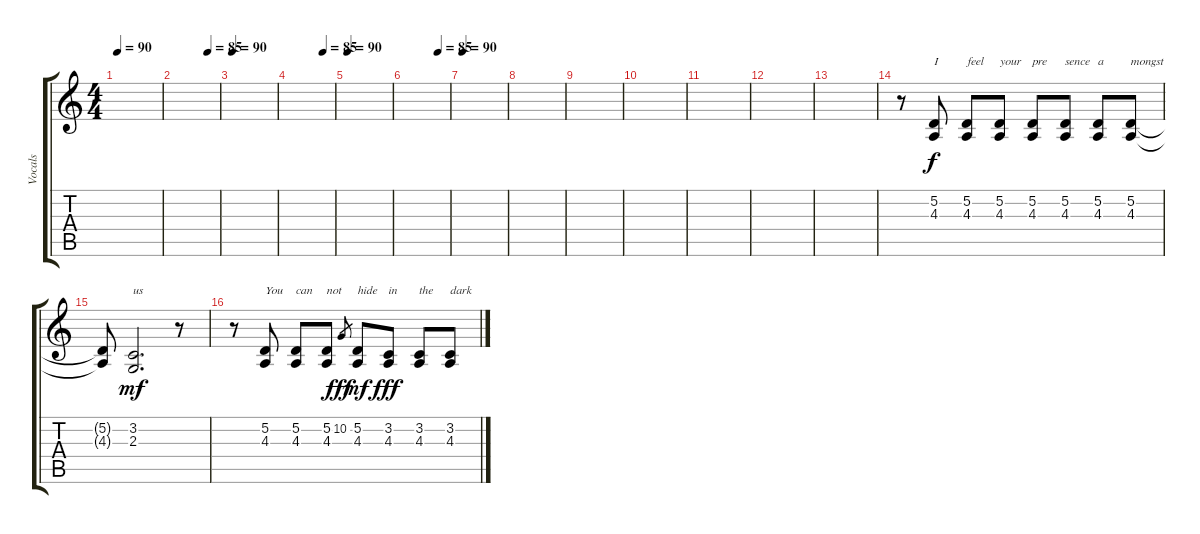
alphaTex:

\track ("Vocals" "Vocals") {instrument voiceoohs}
\staff {score tabs}
\tuning (D4 A3 F3 C3 G2 D2) {hide}
\ts (4 4)
\tempo 90
\clef g2
\ks c
|
\tempo (85 0.75)
|
\tempo 90
|
\tempo (85 0.75)
|
\tempo 90
|
\tempo (85 0.75)
|
\tempo 90
|
|
|
|
|
|
|
r.8 (5.2 4.3).8{txt "I"} (5.2 4.3).8{txt "feel"} (5.2 4.3).8{txt "your"} (5.2 4.3).8{txt "pre"} (5.2 4.3).8{txt "sence"} (5.2 4.3).8{txt "a"} (5.2 4.3).8{txt "mongst"} |
(5.2{t} 4.3{t}).8{dy f} (3.2 2.3).2{d txt "us" dy mf} r.8 |
r.8 (5.2 4.3).8{txt "You"} (5.2 4.3).8{txt "can"} (5.2 4.3).8{txt "not"} 10.2.8{gr dy fff} (5.2 4.3).8{txt "hide" dy mf} (3.2 4.3).8{txt "in" dy fff} (3.2 4.3).8{txt "the"} (3.2 4.3).8{txt "dark"}
